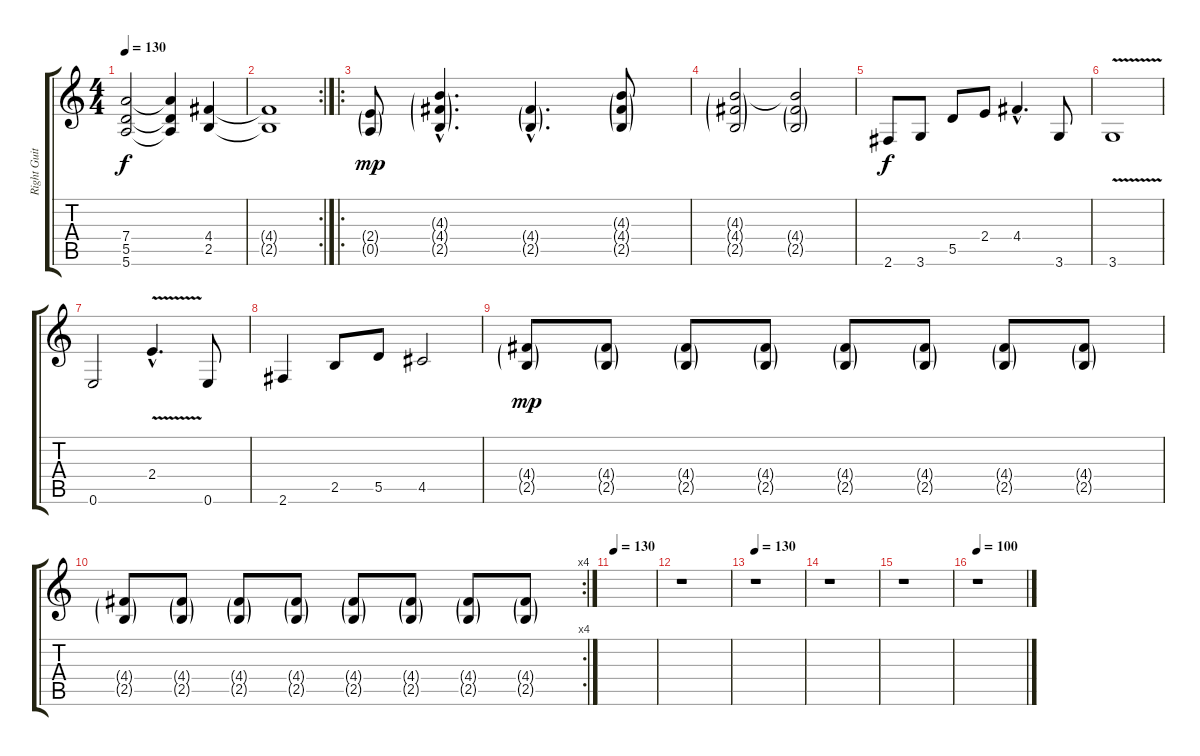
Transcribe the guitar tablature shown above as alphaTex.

\track ("Right Guitar" "Right Guit") {instrument overdrivenguitar}
\staff {score tabs}
\tuning (E4 B3 G3 D3 A2 E2) {hide}
\ts (4 4)
\tempo 130
\clef g2
\ks c
(7.4 5.5 5.6).2{dy f} (7.4{t} 5.5{t} 5.6{t}).4 (4.4 2.5).4 |
\rc 2
(4.4{t} 2.5{t}).1 |
\ro
(2.4{g} 0.5{g}).8{dy mp} (4.3{g hac} 4.4{g hac} 2.5{g hac}).4{d} (4.4{g hac} 2.5{g hac}).4{d} (4.3{g} 4.4{g} 2.5{g}).8 |
(4.3{g} 4.4{g} 2.5{g}).2 (4.3{t} 4.4{g} 2.5{g}).2 |
2.6.8{dy f} 3.6.8 5.5.8 2.4.8 4.4{hac}.4{d} 3.6.8 |
3.6{v}.1 |
0.6.2 2.4{v hac}.4{d} 0.6.8 |
2.6.4 2.5.8 5.5.8 4.5.2 |
(4.4{g} 2.5{g}).8{dy mp} (4.4{g} 2.5{g}).8 (4.4{g} 2.5{g}).8 (4.4{g} 2.5{g}).8 (4.4{g} 2.5{g}).8 (4.4{g} 2.5{g}).8 (4.4{g} 2.5{g}).8 (4.4{g} 2.5{g}).8 |
\rc 4
(4.4{g} 2.5{g}).8 (4.4{g} 2.5{g}).8 (4.4{g} 2.5{g}).8 (4.4{g} 2.5{g}).8 (4.4{g} 2.5{g}).8 (4.4{g} 2.5{g}).8 (4.4{g} 2.5{g}).8 (4.4{g} 2.5{g}).8 |
\tempo 130
|
r.1 |
\tempo 130
r.1 |
r.1 |
r.1 |
\tempo 100
r.1
